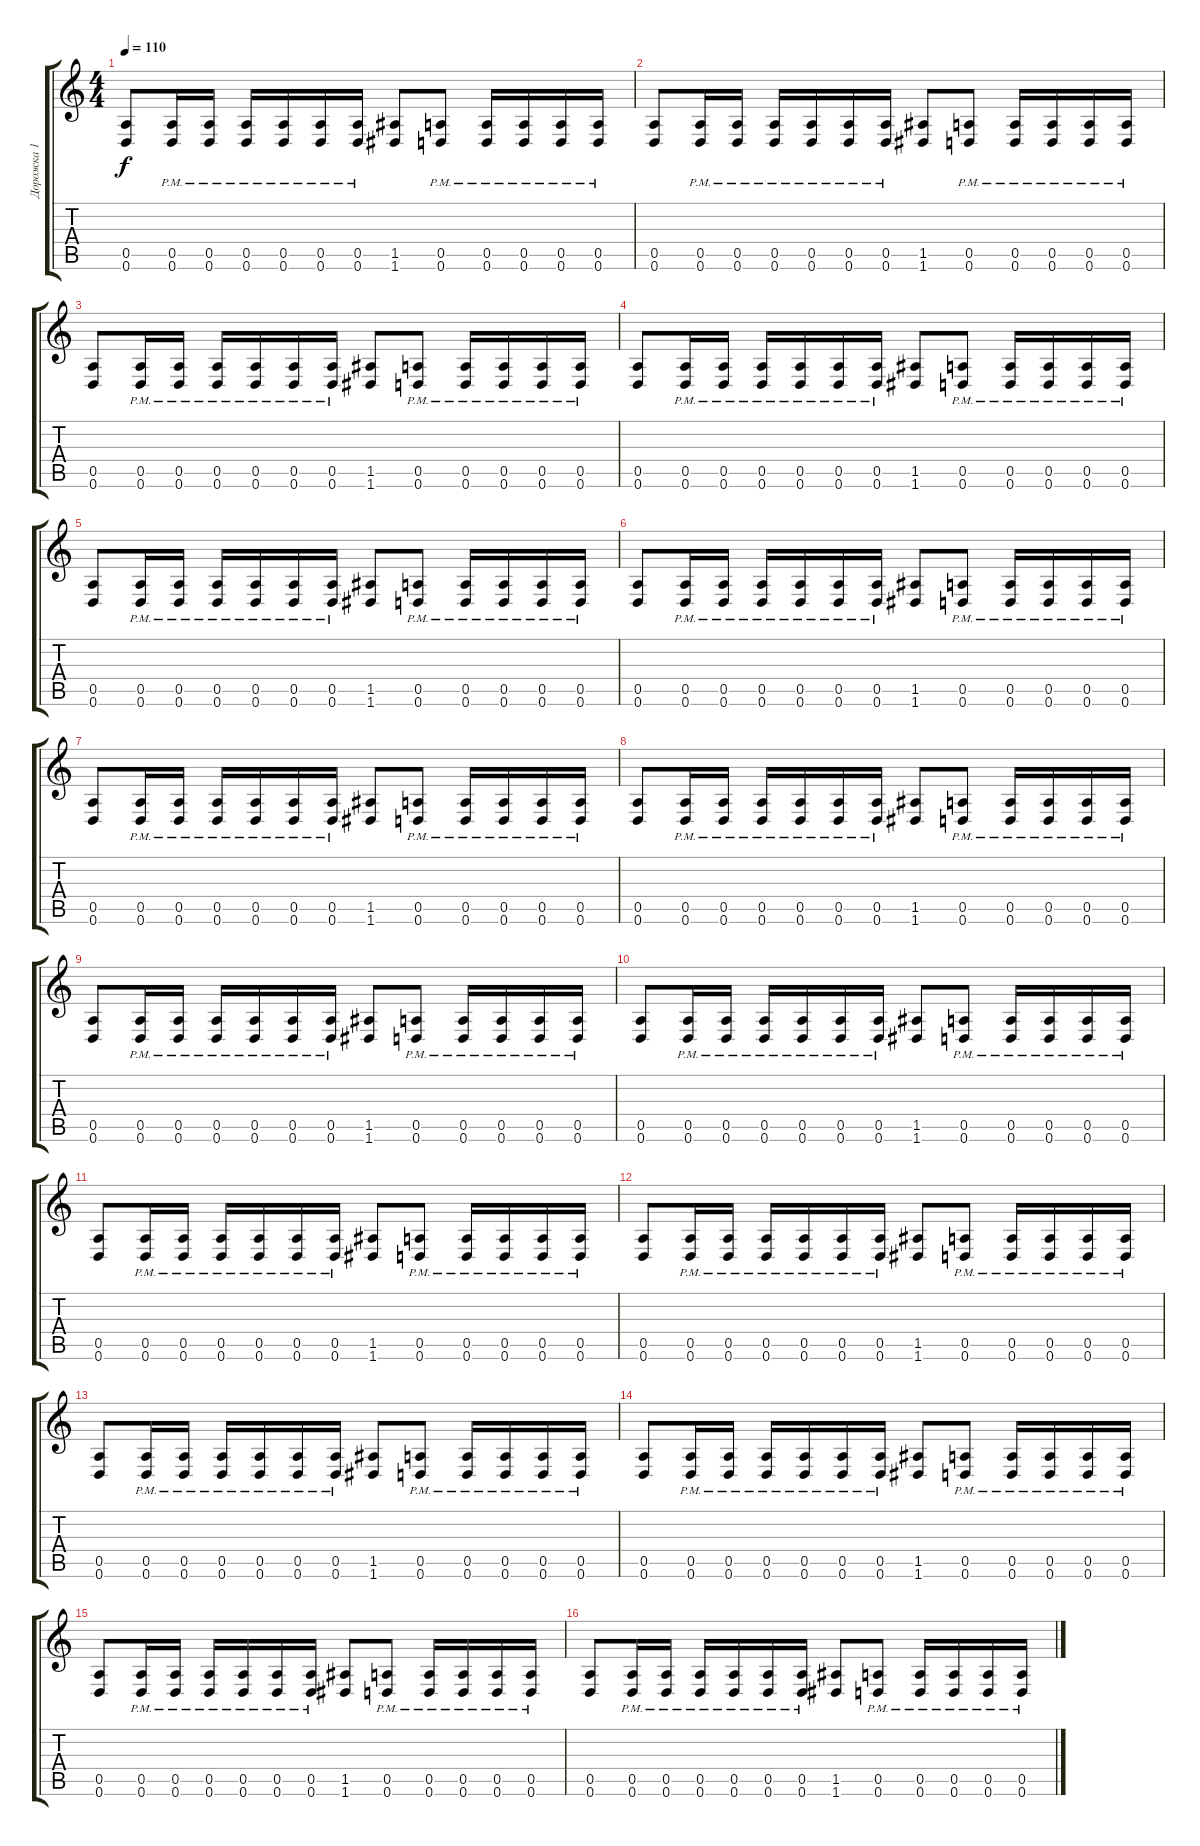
\track ("Дорожка 1" "Дорожка 1") {instrument overdrivenguitar}
\staff {score tabs}
\tuning (E4 B3 G3 D3 A2 D2) {hide}
\ts (4 4)
\tempo 110
\clef g2
\ks c
(0.5 0.6).8{dy f} (0.5{pm} 0.6{pm}).16 (0.5{pm} 0.6{pm}).16 (0.5{pm} 0.6{pm}).16 (0.5{pm} 0.6{pm}).16 (0.5{pm} 0.6{pm}).16 (0.5{pm} 0.6{pm}).16 (1.5 1.6).8 (0.5{pm} 0.6{pm}).8 (0.5{pm} 0.6{pm}).16 (0.5{pm} 0.6{pm}).16 (0.5{pm} 0.6{pm}).16 (0.5{pm} 0.6{pm}).16 |
(0.5 0.6).8 (0.5{pm} 0.6{pm}).16 (0.5{pm} 0.6{pm}).16 (0.5{pm} 0.6{pm}).16 (0.5{pm} 0.6{pm}).16 (0.5{pm} 0.6{pm}).16 (0.5{pm} 0.6{pm}).16 (1.5 1.6).8 (0.5{pm} 0.6{pm}).8 (0.5{pm} 0.6{pm}).16 (0.5{pm} 0.6{pm}).16 (0.5{pm} 0.6{pm}).16 (0.5{pm} 0.6{pm}).16 |
(0.5 0.6).8 (0.5{pm} 0.6{pm}).16 (0.5{pm} 0.6{pm}).16 (0.5{pm} 0.6{pm}).16 (0.5{pm} 0.6{pm}).16 (0.5{pm} 0.6{pm}).16 (0.5{pm} 0.6{pm}).16 (1.5 1.6).8 (0.5{pm} 0.6{pm}).8 (0.5{pm} 0.6{pm}).16 (0.5{pm} 0.6{pm}).16 (0.5{pm} 0.6{pm}).16 (0.5{pm} 0.6{pm}).16 |
(0.5 0.6).8 (0.5{pm} 0.6{pm}).16 (0.5{pm} 0.6{pm}).16 (0.5{pm} 0.6{pm}).16 (0.5{pm} 0.6{pm}).16 (0.5{pm} 0.6{pm}).16 (0.5{pm} 0.6{pm}).16 (1.5 1.6).8 (0.5{pm} 0.6{pm}).8 (0.5{pm} 0.6{pm}).16 (0.5{pm} 0.6{pm}).16 (0.5{pm} 0.6{pm}).16 (0.5{pm} 0.6{pm}).16 |
(0.5 0.6).8 (0.5{pm} 0.6{pm}).16 (0.5{pm} 0.6{pm}).16 (0.5{pm} 0.6{pm}).16 (0.5{pm} 0.6{pm}).16 (0.5{pm} 0.6{pm}).16 (0.5{pm} 0.6{pm}).16 (1.5 1.6).8 (0.5{pm} 0.6{pm}).8 (0.5{pm} 0.6{pm}).16 (0.5{pm} 0.6{pm}).16 (0.5{pm} 0.6{pm}).16 (0.5{pm} 0.6{pm}).16 |
(0.5 0.6).8 (0.5{pm} 0.6{pm}).16 (0.5{pm} 0.6{pm}).16 (0.5{pm} 0.6{pm}).16 (0.5{pm} 0.6{pm}).16 (0.5{pm} 0.6{pm}).16 (0.5{pm} 0.6{pm}).16 (1.5 1.6).8 (0.5{pm} 0.6{pm}).8 (0.5{pm} 0.6{pm}).16 (0.5{pm} 0.6{pm}).16 (0.5{pm} 0.6{pm}).16 (0.5{pm} 0.6{pm}).16 |
(0.5 0.6).8 (0.5{pm} 0.6{pm}).16 (0.5{pm} 0.6{pm}).16 (0.5{pm} 0.6{pm}).16 (0.5{pm} 0.6{pm}).16 (0.5{pm} 0.6{pm}).16 (0.5{pm} 0.6{pm}).16 (1.5 1.6).8 (0.5{pm} 0.6{pm}).8 (0.5{pm} 0.6{pm}).16 (0.5{pm} 0.6{pm}).16 (0.5{pm} 0.6{pm}).16 (0.5{pm} 0.6{pm}).16 |
(0.5 0.6).8 (0.5{pm} 0.6{pm}).16 (0.5{pm} 0.6{pm}).16 (0.5{pm} 0.6{pm}).16 (0.5{pm} 0.6{pm}).16 (0.5{pm} 0.6{pm}).16 (0.5{pm} 0.6{pm}).16 (1.5 1.6).8 (0.5{pm} 0.6{pm}).8 (0.5{pm} 0.6{pm}).16 (0.5{pm} 0.6{pm}).16 (0.5{pm} 0.6{pm}).16 (0.5{pm} 0.6{pm}).16 |
(0.5 0.6).8 (0.5{pm} 0.6{pm}).16 (0.5{pm} 0.6{pm}).16 (0.5{pm} 0.6{pm}).16 (0.5{pm} 0.6{pm}).16 (0.5{pm} 0.6{pm}).16 (0.5{pm} 0.6{pm}).16 (1.5 1.6).8 (0.5{pm} 0.6{pm}).8 (0.5{pm} 0.6{pm}).16 (0.5{pm} 0.6{pm}).16 (0.5{pm} 0.6{pm}).16 (0.5{pm} 0.6{pm}).16 |
(0.5 0.6).8 (0.5{pm} 0.6{pm}).16 (0.5{pm} 0.6{pm}).16 (0.5{pm} 0.6{pm}).16 (0.5{pm} 0.6{pm}).16 (0.5{pm} 0.6{pm}).16 (0.5{pm} 0.6{pm}).16 (1.5 1.6).8 (0.5{pm} 0.6{pm}).8 (0.5{pm} 0.6{pm}).16 (0.5{pm} 0.6{pm}).16 (0.5{pm} 0.6{pm}).16 (0.5{pm} 0.6{pm}).16 |
(0.5 0.6).8 (0.5{pm} 0.6{pm}).16 (0.5{pm} 0.6{pm}).16 (0.5{pm} 0.6{pm}).16 (0.5{pm} 0.6{pm}).16 (0.5{pm} 0.6{pm}).16 (0.5{pm} 0.6{pm}).16 (1.5 1.6).8 (0.5{pm} 0.6{pm}).8 (0.5{pm} 0.6{pm}).16 (0.5{pm} 0.6{pm}).16 (0.5{pm} 0.6{pm}).16 (0.5{pm} 0.6{pm}).16 |
(0.5 0.6).8 (0.5{pm} 0.6{pm}).16 (0.5{pm} 0.6{pm}).16 (0.5{pm} 0.6{pm}).16 (0.5{pm} 0.6{pm}).16 (0.5{pm} 0.6{pm}).16 (0.5{pm} 0.6{pm}).16 (1.5 1.6).8 (0.5{pm} 0.6{pm}).8 (0.5{pm} 0.6{pm}).16 (0.5{pm} 0.6{pm}).16 (0.5{pm} 0.6{pm}).16 (0.5{pm} 0.6{pm}).16 |
(0.5 0.6).8 (0.5{pm} 0.6{pm}).16 (0.5{pm} 0.6{pm}).16 (0.5{pm} 0.6{pm}).16 (0.5{pm} 0.6{pm}).16 (0.5{pm} 0.6{pm}).16 (0.5{pm} 0.6{pm}).16 (1.5 1.6).8 (0.5{pm} 0.6{pm}).8 (0.5{pm} 0.6{pm}).16 (0.5{pm} 0.6{pm}).16 (0.5{pm} 0.6{pm}).16 (0.5{pm} 0.6{pm}).16 |
(0.5 0.6).8 (0.5{pm} 0.6{pm}).16 (0.5{pm} 0.6{pm}).16 (0.5{pm} 0.6{pm}).16 (0.5{pm} 0.6{pm}).16 (0.5{pm} 0.6{pm}).16 (0.5{pm} 0.6{pm}).16 (1.5 1.6).8 (0.5{pm} 0.6{pm}).8 (0.5{pm} 0.6{pm}).16 (0.5{pm} 0.6{pm}).16 (0.5{pm} 0.6{pm}).16 (0.5{pm} 0.6{pm}).16 |
(0.5 0.6).8 (0.5{pm} 0.6{pm}).16 (0.5{pm} 0.6{pm}).16 (0.5{pm} 0.6{pm}).16 (0.5{pm} 0.6{pm}).16 (0.5{pm} 0.6{pm}).16 (0.5{pm} 0.6{pm}).16 (1.5 1.6).8 (0.5{pm} 0.6{pm}).8 (0.5{pm} 0.6{pm}).16 (0.5{pm} 0.6{pm}).16 (0.5{pm} 0.6{pm}).16 (0.5{pm} 0.6{pm}).16 |
(0.5 0.6).8 (0.5{pm} 0.6{pm}).16 (0.5{pm} 0.6{pm}).16 (0.5{pm} 0.6{pm}).16 (0.5{pm} 0.6{pm}).16 (0.5{pm} 0.6{pm}).16 (0.5{pm} 0.6{pm}).16 (1.5 1.6).8 (0.5{pm} 0.6{pm}).8 (0.5{pm} 0.6{pm}).16 (0.5{pm} 0.6{pm}).16 (0.5{pm} 0.6{pm}).16 (0.5{pm} 0.6{pm}).16
